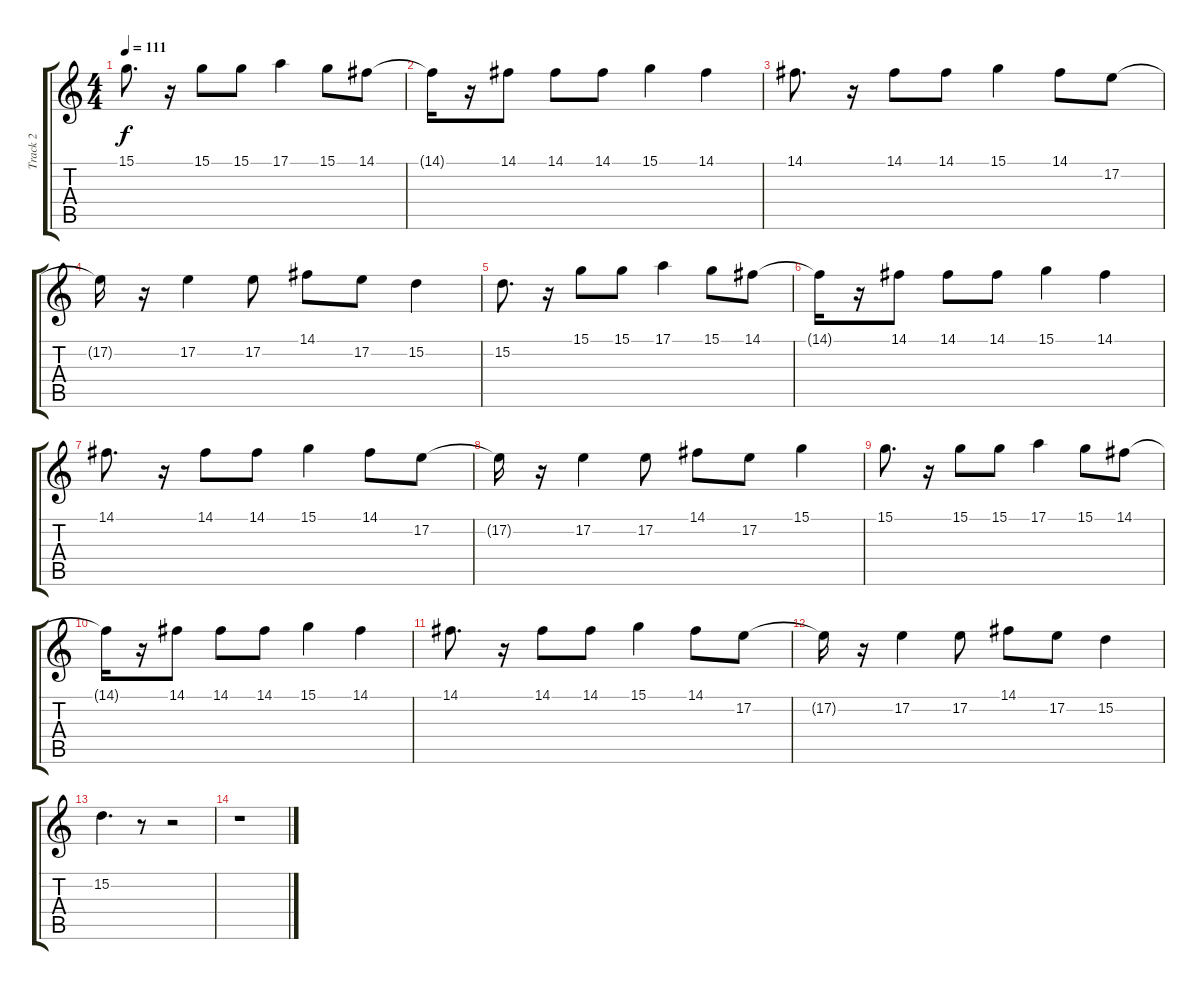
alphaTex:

\track ("Track 2" "Track 2") {instrument tenorsax}
\staff {score tabs}
\tuning (E4 B3 G3 D3 A2 E2) {hide}
\ts (4 4)
\tempo 111
\clef g2
\ks c
15.1.8{d dy f} r.16 15.1.8 15.1.8 17.1.4 15.1.8 14.1.8 |
14.1{t}.16 r.16 14.1.8 14.1.8 14.1.8 15.1.4 14.1.4 |
14.1.8{d} r.16 14.1.8 14.1.8 15.1.4 14.1.8 17.2.8 |
17.2{t}.16 r.16 17.2.4 17.2.8 14.1.8 17.2.8 15.2.4 |
15.2.8{d} r.16 15.1.8 15.1.8 17.1.4 15.1.8 14.1.8 |
14.1{t}.16 r.16 14.1.8 14.1.8 14.1.8 15.1.4 14.1.4 |
14.1.8{d} r.16 14.1.8 14.1.8 15.1.4 14.1.8 17.2.8 |
17.2{t}.16 r.16 17.2.4 17.2.8 14.1.8 17.2.8 15.1.4 |
15.1.8{d} r.16 15.1.8 15.1.8 17.1.4 15.1.8 14.1.8 |
14.1{t}.16 r.16 14.1.8 14.1.8 14.1.8 15.1.4 14.1.4 |
14.1.8{d} r.16 14.1.8 14.1.8 15.1.4 14.1.8 17.2.8 |
17.2{t}.16 r.16 17.2.4 17.2.8 14.1.8 17.2.8 15.2.4 |
15.2.4{d} r.8 r.2 |
r.1
